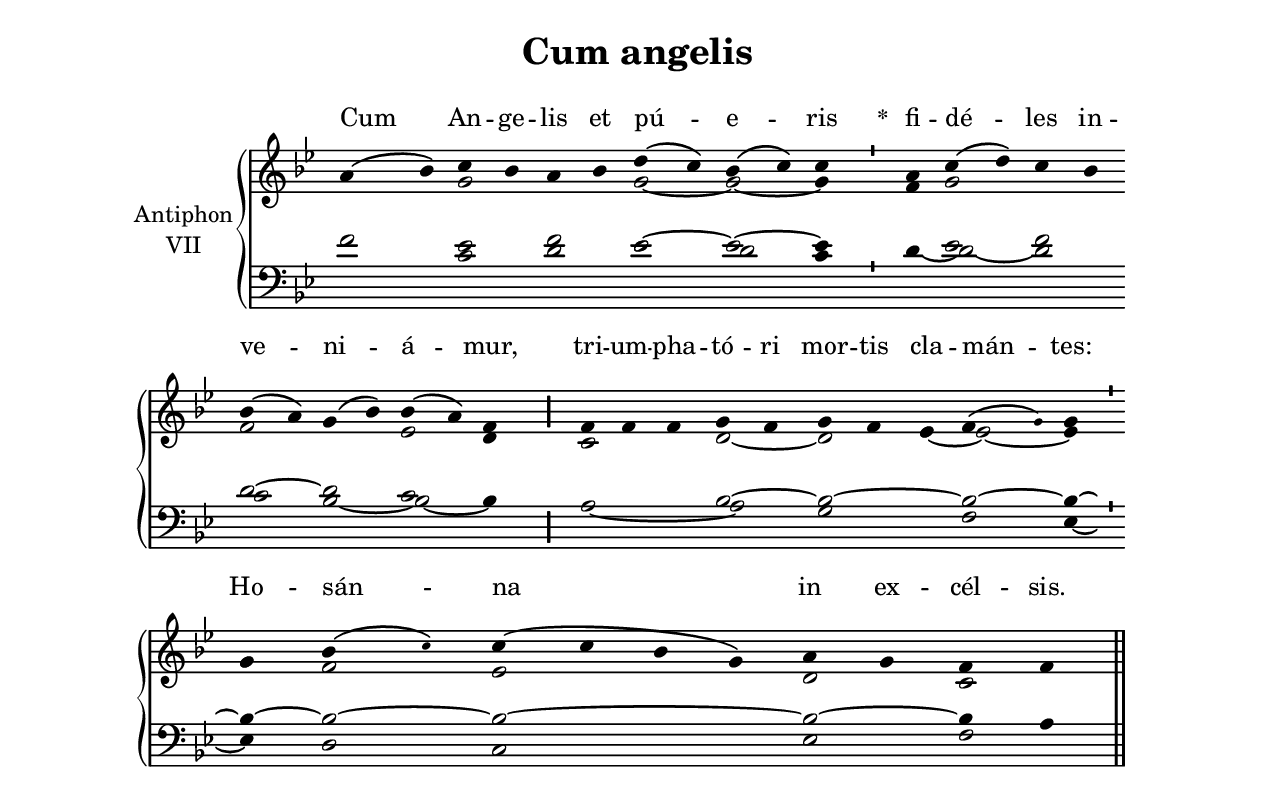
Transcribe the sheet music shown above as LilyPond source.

\version "2.18"
\include "gregorian.ly"
\include "noh2.ily"


%Page reference: page i.303
%(volume.page)

global = {
 \key f \mixolydian
 \cadenzaOn 
}

\header {
  title = \markup \center-column {"Cum angelis" \vspace #1 }
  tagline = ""
  composer = ""
}

\paper {
 #(include-special-characters)
  oddHeaderMarkup = \markup \fill-line {
    \line {}
    \center-column {
      \on-the-fly #first-page     " "
      \on-the-fly #not-first-page "Cum angelis"
    }
    \line { \on-the-fly #print-page-number-check-first \fromproperty #'page:page-number-string }
  }
  evenHeaderMarkup = \markup \fill-line {
    \line { \on-the-fly #print-page-number-check-first \fromproperty #'page:page-number-string }
    \center-column { "Cum angelis" }
    \line {}
  }
}

chantText = \lyricmode {
Cum An -- ge -- lis et pú -- e -- ris 
\set stanza = " * " fi -- dé -- les in -- ve -- ni -- á -- mur, 
tri -- um -- pha -- tó -- ri mor -- tis cla -- mán -- tes: Ho -- sán -- na in ex -- cél -- sis. }

chantMusic = {
\tieDown   a'4 ( bes'4) c''4 bes'4 a'4 bes'4 d''4 ( c''4) bes'4 ( c''4) c''4 \divisioMinima
 a'4 c''4 ( d''4) c''4 bes'4 \forceBreak
 bes'4 ( a'4) g'4 ( bes'4) bes'4 ( a'4) f'4 \divisioMaior
 f'4 f'4 f'4 g'4 f'4 g'4 f'4 ees'4 f'4 ( \once \tweak #'font-size #-4 g' ) g'4 \divisioMinima \forceBreak

 g'4 bes'4 ( \once \tweak #'font-size #-4 c'' ) c''4 ( c''4 bes'4 g'4) a'4 g'4 f'4 f'4 \finalis

}

altoMusic = {
r2 g'2 r2 g'2 ~ g'2 ~ g'4 \divisioMinima
f'4 g'2 r2 f'2 r2 ees'2 d'4 \divisioMaior
c'2*3/2 d'2 ~ d'2 ees'4 ~ ees'2 ~ ees'4 \divisioMinima
g'4 f'2 ees'2*4/2 d'2 c'2 \finalis
}

tenorMusic = {
f'2 ees'2 f'2 ees'2 ~ ees'2 ~ ees'4 \divisioMinima
r4 ees'2 f'2 d'2 ~ d'2 c'2 r4 \divisioMaior
r2*3/2 bes2 ~ bes2*3/2 ~ bes2 ~ bes4 ~ \divisioMinima
bes4 ~ bes2 ~ bes2*4/2 ~ bes2 ~ bes4 a4 \finalis
}

bassMusic = {
r2 c'2 d'2 ees'2 d'2 c'4 \divisioMinima
d'4 ~ d'2 ~ d'2 c'2 bes2 ~ bes2 ~ bes4 \divisioMaior
a2*3/2 ~ a2 g2*3/2 f2 ees4 ~ \divisioMinima
ees4 d2 c2*4/2 ees2 f2 \finalis
}

voiceLines = {
\voiceLineStyle


}

\score{
  <<
    \new GrandStaff <<
      \set GrandStaff.autoBeaming = ##f
      \set GrandStaff.instrumentName = \markup \center-column {
        "Antiphon"
        "VII"
      }
      \new Staff = up <<
        \new Voice = "chant" {
          \voiceOne \global \chantMusic
        }
        \new Voice {
          \voiceTwo \global \altoMusic
        }
      >>

      \new Staff = down <<
        \clef bass
        \new Voice {
          \voiceOne \global \tenorMusic
        }
        \new Voice {
          \voiceTwo \global \bassMusic
        }
	\new Voice {
        \voiceThree \global \voiceLines
        }
      >>
    >>
    \new Lyrics \lyricsto chant {
      \chantText
    }
  >>
  \layout{
  }
  \midi{
    \tempo 4 = 125
  }
}
